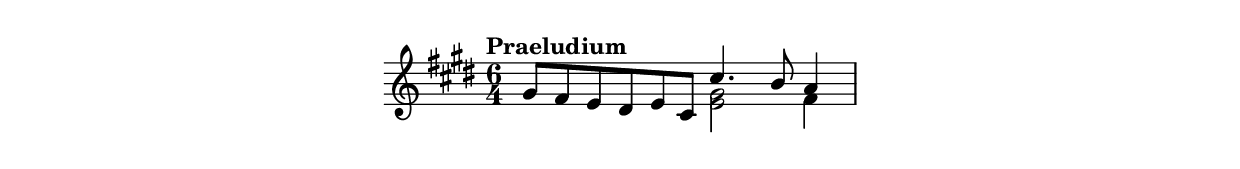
\include "indice.ily"
\version "2.15.33"
\new Staff \relative f {
  \time 6/4
  \clef treble
  \key cis \minor
  \tempo "Praeludium"
  gis'8 fis e dis e cis
  <<
    \new Voice { \voiceOne cis'4. b8 a4 }
    \new Voice { \voiceTwo <e gis>2 fis4 }
  >>
  
}